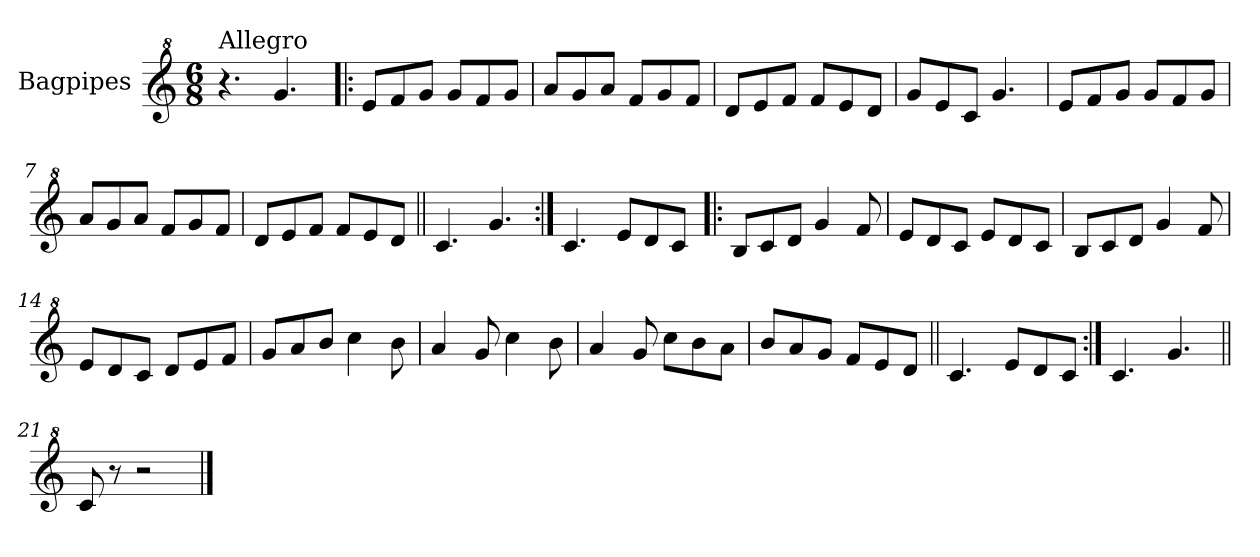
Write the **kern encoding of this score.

**kern
*part1
*staff1
*I"Bagpipes
*I'Bag
*clefG^2
*k[]
*C:
*M6/8
=1
!LO:TX:a:t=Allegro
4.r
4.gg/
=2!|:
8ee/L
8ff/
8gg/J
8gg/L
8ff/
8gg/J
=3
8aa/L
8gg/
8aa/J
8ff/L
8gg/
8ff/J
=4
8dd/L
8ee/
8ff/J
8ff/L
8ee/
8dd/J
=5
8gg/L
8ee/
8cc/J
4.gg/
=6
8ee/L
8ff/
8gg/J
8gg/L
8ff/
8gg/J
=7
8aa/L
8gg/
8aa/J
8ff/L
8gg/
8ff/J
!!LO:LB:g=z
=8
8dd/L
8ee/
8ff/J
8ff/L
8ee/
8dd/J
=9||
4.cc/
4.gg/
=10:|!
4.cc/
8ee/L
8dd/
8cc/J
=11!|:
8b/L
8cc/
8dd/J
4gg/
8ff/
=12
8ee/L
8dd/
8cc/J
8ee/L
8dd/
8cc/J
=13
8b/L
8cc/
8dd/J
4gg/
8ff/
=14
8ee/L
8dd/
8cc/J
8dd/L
8ee/
8ff/J
!!LO:LB:g=z
=15
8gg/L
8aa/
8bb/J
4ccc\
8bb\
=16
4aa/
8gg/
4ccc\
8bb\
=17
4aa/
8gg/
8ccc\L
8bb\
8aa\J
=18
8bb/L
8aa/
8gg/J
8ff/L
8ee/
8dd/J
=19||
4.cc/
8ee/L
8dd/
8cc/J
=20:|!
4.cc/
4.gg/
=21||
8cc/
8r
2r
==
*-
